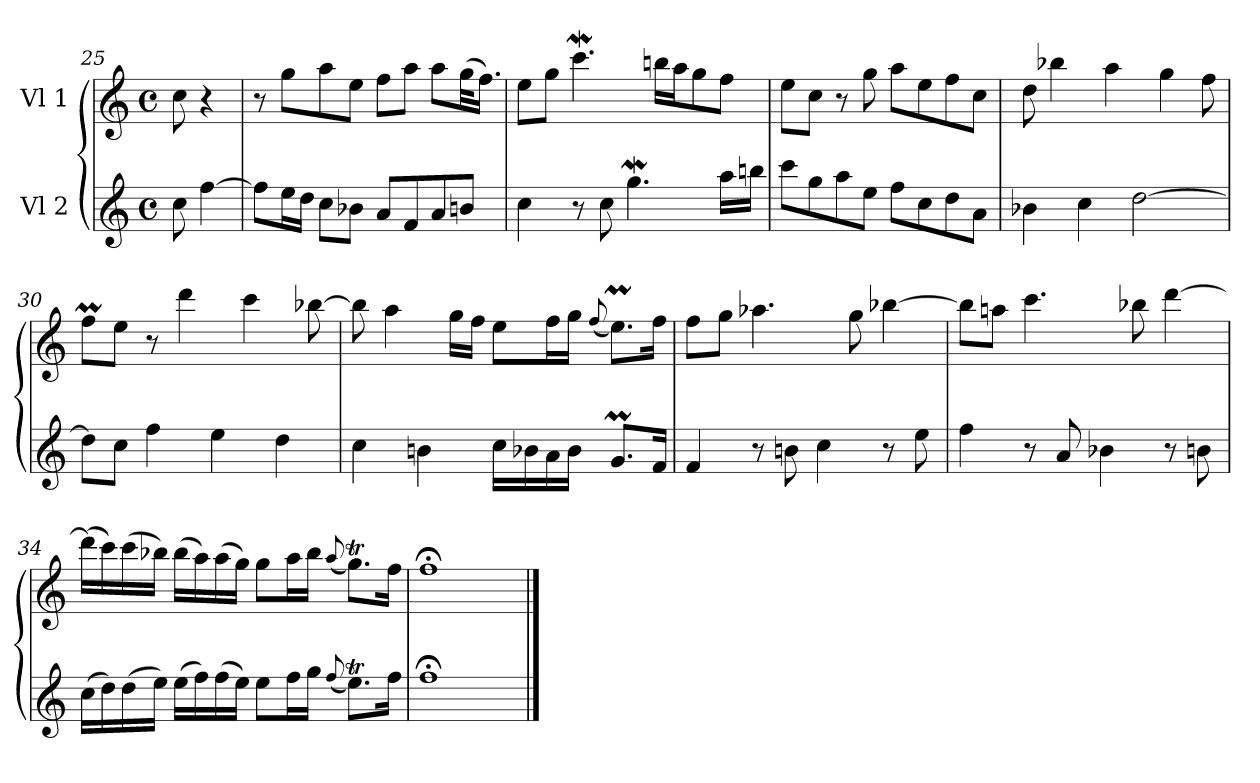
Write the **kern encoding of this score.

**kern	**kern
*part2	*part1
*staff2	*staff1
*I"Vl 2	*I"Vl 1
*clefG2	*clefG2
*k[]	*k[]
*M4/4	*M4/4
*met(c)	*met(c)
=25	=25
8cc\	8cc!\
[4ff\	4r
=26	=26
8ff\L]	8r
16ee\L	8gg\L
16dd\JJ	.
8cc\L	8aa\
8b-X\J	8ee\J
8a/L	8ff\L
8f/	8aa\J
8a/	8aa\L
8bn/J	(>32gg\kL
.	16.ff\JJ)
=27	=27
4cc\	8ee\L
.	8gg\J
8r	4.cccw\
8cc\	.
4.ggW\	.
.	16bbn\LL
.	16aa\J
.	8gg\
16aa\LL	8ff\J
16bbn\JJ	.
=28	=28
8ccc\L	8ee\L
8gg\	8cc\J
8aa\	8r
8ee\J	8gg\
8ff\L	8aa\L
8cc\	8ee\
8dd\	8ff\
8a\J	8cc\J
=29	=29
4b-\	8dd\
.	4bb-\
4cc\	.
.	4aa\
[2dd\	.
.	4gg\
.	8ff\
=30	=30
8dd\L]	8ffM\L
8cc\J	8ee\J
4ff\	8r
.	4ddd\
4ee\	.
.	4ccc\
4dd\	.
.	[8bb-\
!!LO:LB:g=z
=31	=31
4cc\	8bb-\]
.	4aa\
4bn\	.
.	16gg\LL
.	16ff\JJ
16cc\LL	8ee\L
16b-X\	.
16a\	16ff\L
16b-\JJ	16gg\JJ
.	(<8qqff/
8.gM/L	8.eem\L)
16f/Jk	16ff\Jk
=32	=32
4f/	8ff\L
.	8gg\J
8r	4.aa-X\
8bn\	.
4cc\	.
.	8gg\
8r	[4bb-\
8ee\	.
=33	=33
4ff\	8bb-\L]
.	8aan\J
8r	4.ccc\
8a/	.
4b-X\	.
.	8bb-\
8r	[4ddd\
8bn\	.
=34	=34
(>16cc\LL	(>16ddd\LL]
16dd\)	16ccc\)
(>16dd\	(>16ccc\
16ee\JJ)	16bb-\JJ)
(>16ee\LL	(>16bb-\LL
16ff\)	16aa\)
(>16ff\	(>16aa\
16ee\JJ)	16gg\JJ)
8ee\L	8gg\L
16ff\L	16aa\L
16gg\JJ	16bb-\JJ
(<8qqff/	(<8qqaa/
8.eet\L)	8.ggT\L)
16ff\Jk	16ff\Jk
=35	=35
1ff;<	1ff;<
==	==
*-	*-
